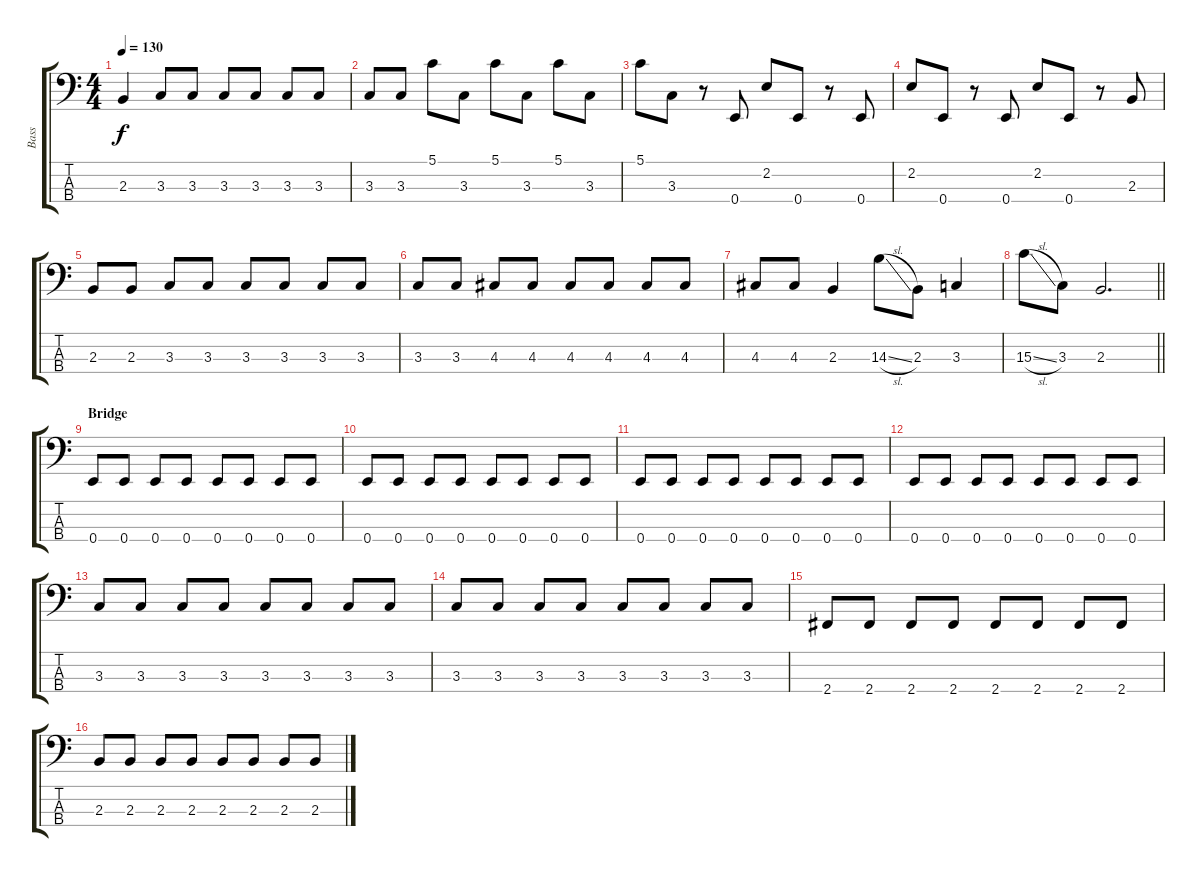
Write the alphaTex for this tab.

\track ("Bass" "Bass") {instrument electricbassfinger}
\staff {score tabs}
\tuning (G2 D2 A1 E1) {hide}
\ts (4 4)
\tempo 130
\clef f4
\ks c
2.3.4{dy f} 3.3.8 3.3.8 3.3.8 3.3.8 3.3.8 3.3.8 |
3.3.8 3.3.8 5.1.8 3.3.8 5.1.8 3.3.8 5.1.8 3.3.8 |
5.1.8 3.3.8 r.8 0.4.8 2.2.8 0.4.8 r.8 0.4.8 |
2.2.8 0.4.8 r.8 0.4.8 2.2.8 0.4.8 r.8 2.3.8 |
2.3.8 2.3.8 3.3.8 3.3.8 3.3.8 3.3.8 3.3.8 3.3.8 |
3.3.8 3.3.8 4.3.8 4.3.8 4.3.8 4.3.8 4.3.8 4.3.8 |
4.3.8 4.3.8 2.3.4 14.3{sl}.8 2.3.8 3.3.4 |
\barLineRight lightlight
15.3{sl}.8 3.3.8 2.3.2{d} |
\section ("" "Bridge")
0.4.8 0.4.8{volume 10 instrument electricbasspick} 0.4.8 0.4.8 0.4.8 0.4.8 0.4.8 0.4.8 |
0.4.8 0.4.8 0.4.8 0.4.8 0.4.8 0.4.8 0.4.8 0.4.8 |
0.4.8 0.4.8 0.4.8 0.4.8 0.4.8 0.4.8 0.4.8 0.4.8 |
0.4.8 0.4.8 0.4.8 0.4.8 0.4.8 0.4.8 0.4.8 0.4.8 |
3.3.8 3.3.8 3.3.8 3.3.8 3.3.8 3.3.8 3.3.8 3.3.8 |
3.3.8 3.3.8 3.3.8 3.3.8 3.3.8 3.3.8 3.3.8 3.3.8 |
2.4.8 2.4.8 2.4.8 2.4.8 2.4.8 2.4.8 2.4.8 2.4.8 |
2.3.8 2.3.8 2.3.8 2.3.8 2.3.8 2.3.8 2.3.8 2.3.8
